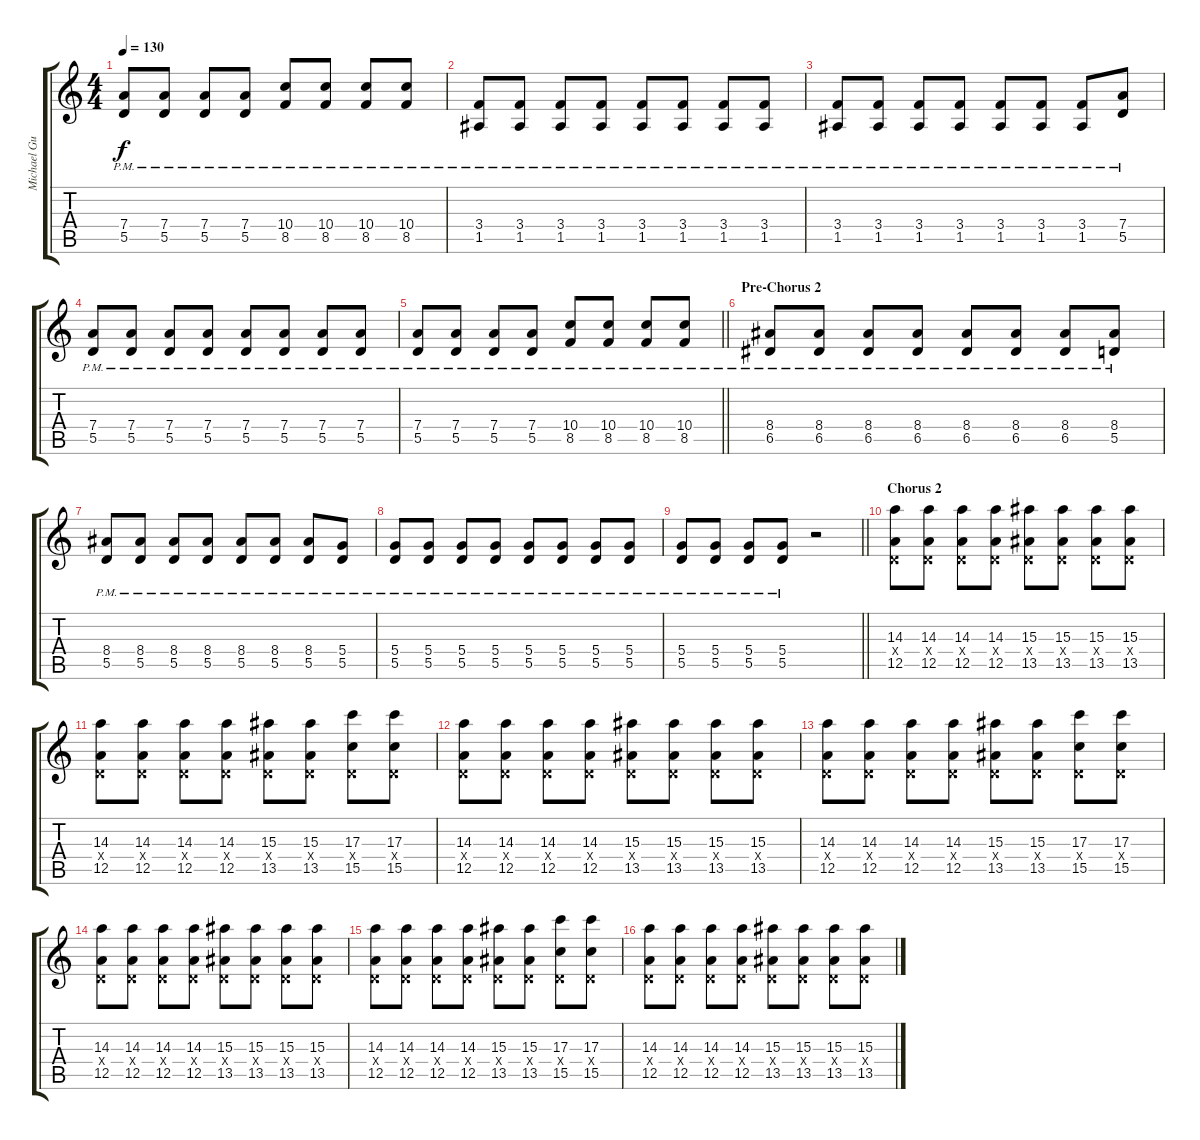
\track ("Michael Guy Chislett (Guitar 2)" "Michael Gu") {instrument electricguitarclean}
\staff {score tabs}
\tuning (E4 B3 G3 D3 A2 E2) {hide}
\ts (4 4)
\tempo 130
\clef g2
\ks c
(7.4{pm} 5.5{pm}).8{dy f} (7.4{pm} 5.5{pm}).8 (7.4{pm} 5.5{pm}).8 (7.4{pm} 5.5{pm}).8 (10.4{pm} 8.5{pm}).8 (10.4{pm} 8.5{pm}).8 (10.4{pm} 8.5{pm}).8 (10.4{pm} 8.5{pm}).8 |
(3.4{pm} 1.5{pm}).8 (3.4{pm} 1.5{pm}).8 (3.4{pm} 1.5{pm}).8 (3.4{pm} 1.5{pm}).8 (3.4{pm} 1.5{pm}).8 (3.4{pm} 1.5{pm}).8 (3.4{pm} 1.5{pm}).8 (3.4{pm} 1.5{pm}).8 |
(3.4{pm} 1.5{pm}).8 (3.4{pm} 1.5{pm}).8 (3.4{pm} 1.5{pm}).8 (3.4{pm} 1.5{pm}).8 (3.4{pm} 1.5{pm}).8 (3.4{pm} 1.5{pm}).8 (3.4{pm} 1.5{pm}).8 (7.4{pm} 5.5{pm}).8 |
(7.4{pm} 5.5{pm}).8 (7.4{pm} 5.5{pm}).8 (7.4{pm} 5.5{pm}).8 (7.4{pm} 5.5{pm}).8 (7.4{pm} 5.5{pm}).8 (7.4{pm} 5.5{pm}).8 (7.4{pm} 5.5{pm}).8 (7.4{pm} 5.5{pm}).8 |
\barLineRight lightlight
(7.4{pm} 5.5{pm}).8 (7.4{pm} 5.5{pm}).8 (7.4{pm} 5.5{pm}).8 (7.4{pm} 5.5{pm}).8 (10.4{pm} 8.5{pm}).8 (10.4{pm} 8.5{pm}).8 (10.4{pm} 8.5{pm}).8 (10.4{pm} 8.5{pm}).8 |
\section ("" "Pre-Chorus 2")
(8.4{pm} 6.5{pm}).8 (8.4{pm} 6.5{pm}).8 (8.4{pm} 6.5{pm}).8 (8.4{pm} 6.5{pm}).8 (8.4{pm} 6.5{pm}).8 (8.4{pm} 6.5{pm}).8 (8.4{pm} 6.5{pm}).8 (8.4{pm} 5.5{pm}).8 |
(8.4{pm} 5.5{pm}).8 (8.4{pm} 5.5{pm}).8 (8.4{pm} 5.5{pm}).8 (8.4{pm} 5.5{pm}).8 (8.4{pm} 5.5{pm}).8 (8.4{pm} 5.5{pm}).8 (8.4{pm} 5.5{pm}).8 (5.4{pm} 5.5{pm}).8 |
(5.4{pm} 5.5{pm}).8 (5.4{pm} 5.5{pm}).8 (5.4{pm} 5.5{pm}).8 (5.4{pm} 5.5{pm}).8 (5.4{pm} 5.5{pm}).8 (5.4{pm} 5.5{pm}).8 (5.4{pm} 5.5{pm}).8 (5.4{pm} 5.5{pm}).8 |
\barLineRight lightlight
(5.4{pm} 5.5{pm}).8 (5.4{pm} 5.5{pm}).8 (5.4{pm} 5.5{pm}).8 (5.4{pm} 5.5{pm}).8 r.2 |
\section ("" "Chorus 2")
(14.3 0.4{x} 12.5).8{instrument overdrivenguitar} (14.3 0.4{x} 12.5).8 (14.3 0.4{x} 12.5).8 (14.3 0.4{x} 12.5).8 (15.3 0.4{x} 13.5).8 (15.3 0.4{x} 13.5).8 (15.3 0.4{x} 13.5).8 (15.3 0.4{x} 13.5).8 |
(14.3 0.4{x} 12.5).8 (14.3 0.4{x} 12.5).8 (14.3 0.4{x} 12.5).8 (14.3 0.4{x} 12.5).8 (15.3 0.4{x} 13.5).8 (15.3 0.4{x} 13.5).8 (17.3 0.4{x} 15.5).8 (17.3 0.4{x} 15.5).8 |
(14.3 0.4{x} 12.5).8 (14.3 0.4{x} 12.5).8 (14.3 0.4{x} 12.5).8 (14.3 0.4{x} 12.5).8 (15.3 0.4{x} 13.5).8 (15.3 0.4{x} 13.5).8 (15.3 0.4{x} 13.5).8 (15.3 0.4{x} 13.5).8 |
(14.3 0.4{x} 12.5).8 (14.3 0.4{x} 12.5).8 (14.3 0.4{x} 12.5).8 (14.3 0.4{x} 12.5).8 (15.3 0.4{x} 13.5).8 (15.3 0.4{x} 13.5).8 (17.3 0.4{x} 15.5).8 (17.3 0.4{x} 15.5).8 |
(14.3 0.4{x} 12.5).8 (14.3 0.4{x} 12.5).8 (14.3 0.4{x} 12.5).8 (14.3 0.4{x} 12.5).8 (15.3 0.4{x} 13.5).8 (15.3 0.4{x} 13.5).8 (15.3 0.4{x} 13.5).8 (15.3 0.4{x} 13.5).8 |
(14.3 0.4{x} 12.5).8 (14.3 0.4{x} 12.5).8 (14.3 0.4{x} 12.5).8 (14.3 0.4{x} 12.5).8 (15.3 0.4{x} 13.5).8 (15.3 0.4{x} 13.5).8 (17.3 0.4{x} 15.5).8 (17.3 0.4{x} 15.5).8 |
(14.3 0.4{x} 12.5).8 (14.3 0.4{x} 12.5).8 (14.3 0.4{x} 12.5).8 (14.3 0.4{x} 12.5).8 (15.3 0.4{x} 13.5).8 (15.3 0.4{x} 13.5).8 (15.3 0.4{x} 13.5).8 (15.3 0.4{x} 13.5).8
